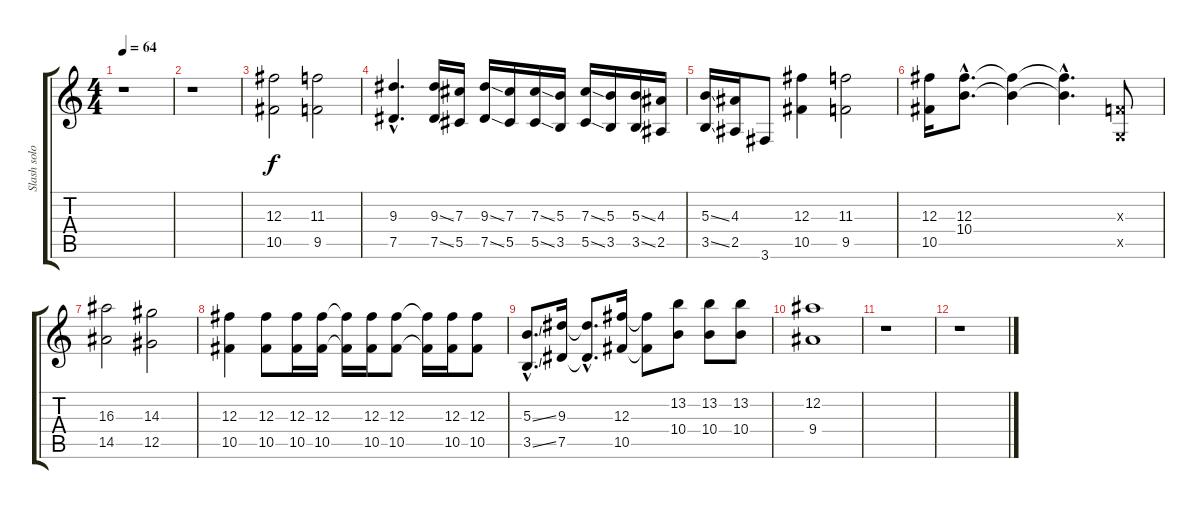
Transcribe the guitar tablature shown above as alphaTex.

\track ("Slash solo" "Slash solo") {instrument overdrivenguitar}
\staff {score tabs}
\tuning (Eb4 Bb3 Gb3 Db3 Ab2 Eb2) {hide}
\ts (4 4)
\tempo 64
\clef g2
\ks c
r.1{dy f} |
r.1 |
(12.3 10.5).2 (11.3 9.5).2 |
(9.3{hac} 7.5{hac}).4{d} (9.3{ss} 7.5{ss}).16 (7.3 5.5).16 (9.3{ss} 7.5{ss}).16 (7.3 5.5).16 (7.3{ss} 5.5{ss}).16 (5.3 3.5).16 (7.3{ss} 5.5{ss}).16 (5.3 3.5).16 (5.3{ss} 3.5{ss}).16 (4.3 2.5).16 |
(5.3{ss} 3.5{ss}).16 (4.3 2.5).16 3.6.8 (12.3 10.5).4 (11.3 9.5).2 |
(12.3 10.5).16 (12.3{hac} 10.4{hac}).8{d} (12.3{t} 10.4{t}).4 (12.3{hac t} 10.4{hac t}).4{d} (-1.3{x} -1.5{x}).8 |
(16.3 14.5).2 (14.3 12.5).2 |
(12.3 10.5).4 (12.3 10.5).8 (12.3 10.5).16 (12.3 10.5).16 (12.3{t} 10.5{t}).16 (12.3 10.5).16 (12.3 10.5).8 (12.3{t} 10.5{t}).16 (12.3 10.5).16 (12.3 10.5).8 |
(5.3{ss hac} 3.5{ss hac}).8{d} (9.3 7.5).16 (9.3{hac t} 7.5{hac t}).8{d} (12.3 10.5).16 (12.3{t} 10.5{t}).8 (13.2 10.4).8 (13.2 10.4).8 (13.2 10.4).8 |
(12.2 9.4).1 |
r.1 |
r.1
